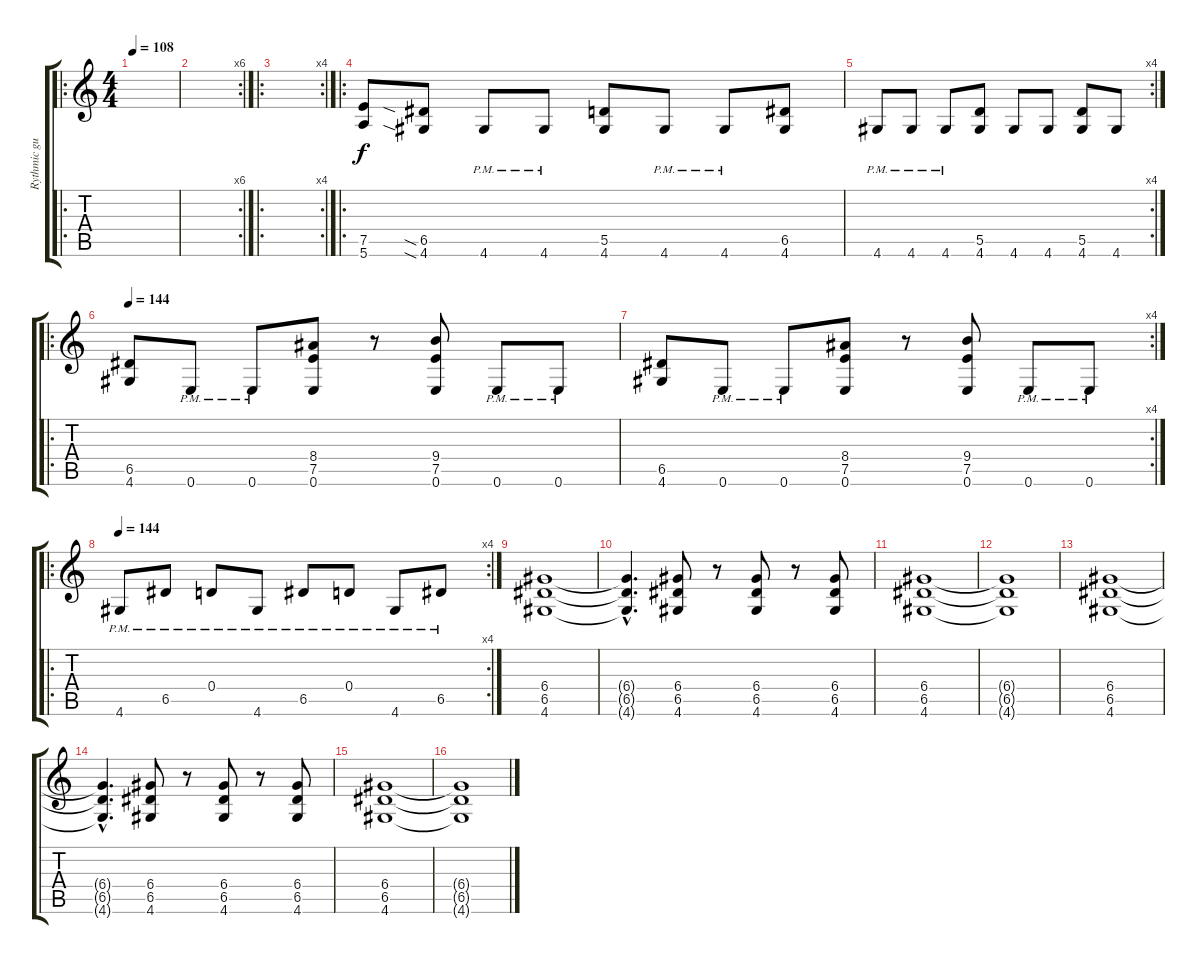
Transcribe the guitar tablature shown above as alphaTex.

\track ("Rythmic guitar" "Rythmic gu") {instrument distortionguitar}
\staff {score tabs}
\tuning (E4 B3 G3 D3 A2 E2) {hide}
\ro
\ts (4 4)
\tempo 108
\clef g2
\ks c
|
\rc 6
|
\ro
\rc 4
|
\ro
(7.5 5.6).8 (6.5{sia} 4.6{sia}).8 4.6{pm}.8 4.6{pm}.8 (5.5 4.6).8 4.6{pm}.8 4.6{pm}.8 (6.5 4.6).8 |
\rc 4
4.6{pm}.8 4.6{pm}.8 4.6{pm}.8 (5.5 4.6).8 4.6.8 4.6.8 (5.5 4.6).8 4.6.8 |
\ro
\tempo 144
(6.5 4.6).8 0.6{pm}.8 0.6{pm}.8 (8.4 7.5 0.6).8 r.8 (9.4 7.5 0.6).8 0.6{pm}.8 0.6{pm}.8 |
\rc 4
(6.5 4.6).8 0.6{pm}.8 0.6{pm}.8 (8.4 7.5 0.6).8 r.8 (9.4 7.5 0.6).8 0.6{pm}.8 0.6{pm}.8 |
\ro
\rc 4
\tempo 144
4.6{pm}.8 6.5{pm}.8 0.4{pm}.8 4.6{pm}.8 6.5{pm}.8 0.4{pm}.8 4.6{pm}.8 6.5{pm}.8 |
(6.4 6.5 4.6).1 |
(6.4{hac t} 6.5{hac t} 4.6{hac t}).4{d} (6.4 6.5 4.6).8 r.8 (6.4 6.5 4.6).8 r.8 (6.4 6.5 4.6).8 |
(6.4 6.5 4.6).1 |
(6.4{t} 6.5{t} 4.6{t}).1 |
(6.4 6.5 4.6).1 |
(6.4{hac t} 6.5{hac t} 4.6{hac t}).4{d} (6.4 6.5 4.6).8 r.8 (6.4 6.5 4.6).8 r.8 (6.4 6.5 4.6).8 |
(6.4 6.5 4.6).1 |
(6.4{t} 6.5{t} 4.6{t}).1
